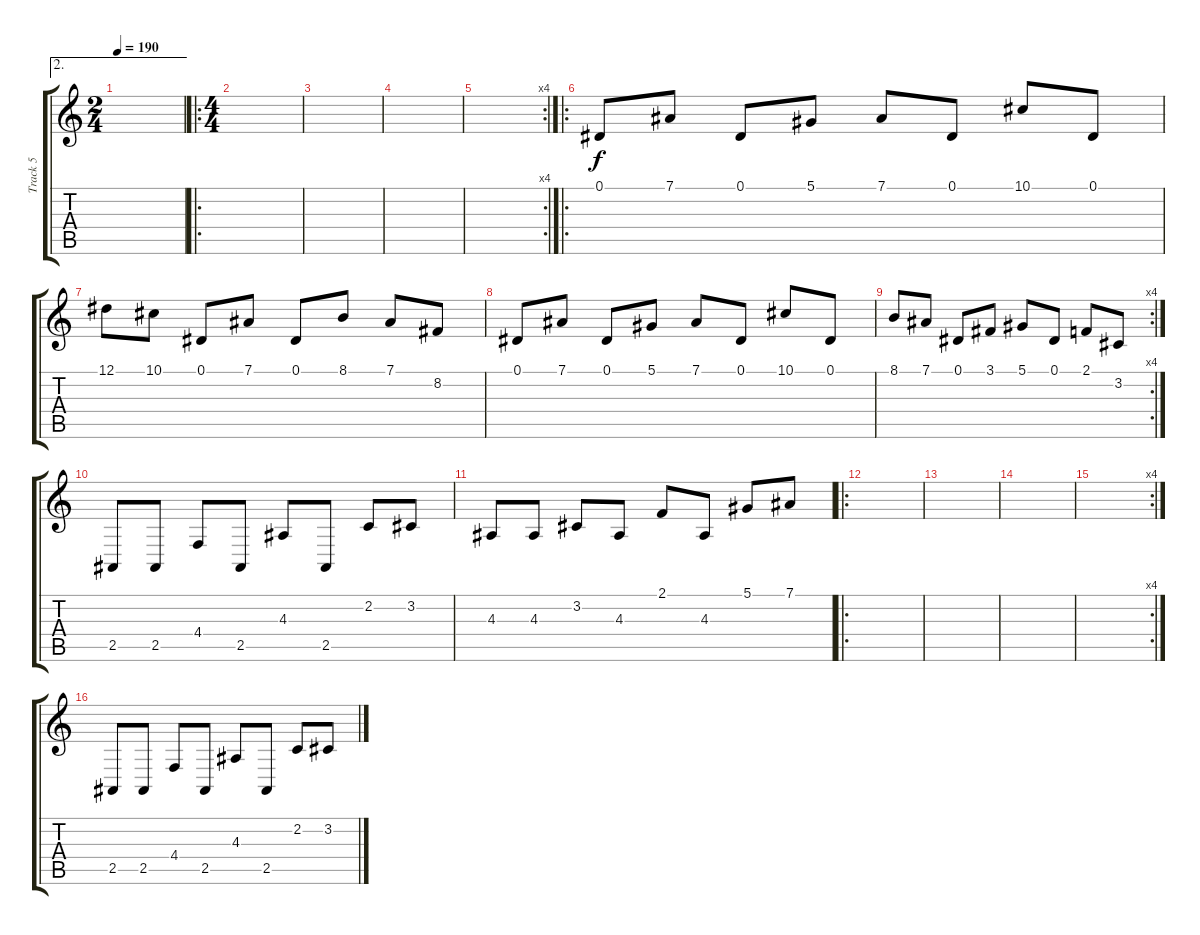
\track ("Track 5" "Track 5") {instrument stringensemble1}
\staff {score tabs}
\tuning (Eb4 Bb3 Gb3 Db3 Ab2 Eb2) {hide}
\ae 2
\ts (2 4)
\tempo 190
\clef g2
\ks c
|
\ro
\ts (4 4)
|
|
|
\rc 4
|
\ro
0.1.8 7.1.8 0.1.8 5.1.8 7.1.8 0.1.8 10.1.8 0.1.8 |
12.1.8 10.1.8 0.1.8 7.1.8 0.1.8 8.1.8 7.1.8 8.2.8 |
0.1.8 7.1.8 0.1.8 5.1.8 7.1.8 0.1.8 10.1.8 0.1.8 |
\rc 4
8.1.8 7.1.8 0.1.8 3.1.8 5.1.8 0.1.8 2.1.8 3.2.8 |
2.5.8 2.5.8 4.4.8 2.5.8 4.3.8 2.5.8 2.2.8 3.2.8 |
4.3.8 4.3.8 3.2.8 4.3.8 2.1.8 4.3.8 5.1.8 7.1.8 |
\ro
|
|
|
\rc 4
|
2.5.8 2.5.8 4.4.8 2.5.8 4.3.8 2.5.8 2.2.8 3.2.8
